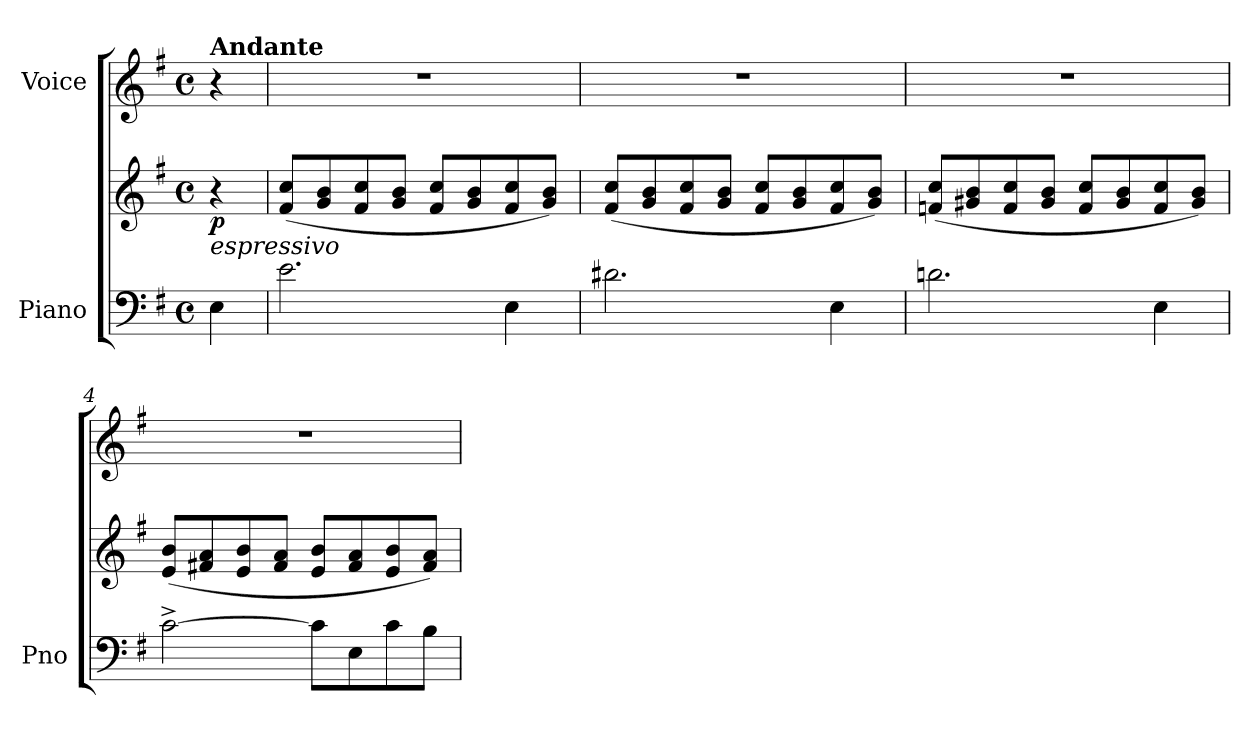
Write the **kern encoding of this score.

**kern	**kern	**dynam	**kern
*part2	*part2	*part2	*part1
*staff3	*staff2	*staff2/3	*staff1
*I"Piano	*	*	*I"Voice
*I'Pno	*	*	*
*clefF4	*clefG2	*	*clefG2
*k[f#]	*k[f#]	*	*k[f#]
*M4/4	*M4/4	*	*M4/4
*met(c)	*met(c)	*	*met(c)
=	=	=	=
!	!	!	!LO:TX:a:B:t=Andante
!LO:TX:i:t=espressivo	!	!	!
!	!	!LO:DY:b	!
4E\	4r	p	4r
=1	=1	=1	=1
2.e\	(8f#/ 8cc/L	.	1r
.	8g/ 8b/	.	.
.	8f#/ 8cc/	.	.
.	8g/ 8b/J	.	.
.	8f#/ 8cc/L	.	.
.	8g/ 8b/	.	.
4E\	8f#/ 8cc/	.	.
.	8g/ 8b/J)	.	.
=2	=2	=2	=2
2.d#X\	(8f#/ 8cc/L	.	1r
.	8g/ 8b/	.	.
.	8f#/ 8cc/	.	.
.	8g/ 8b/J	.	.
.	8f#/ 8cc/L	.	.
.	8g/ 8b/	.	.
4E\	8f#/ 8cc/	.	.
.	8g/ 8b/J)	.	.
=3	=3	=3	=3
2.dn\	(8fn/ 8cc/L	.	1r
.	8g#X/ 8b/	.	.
.	8f/ 8cc/	.	.
.	8g#/ 8b/J	.	.
.	8f/ 8cc/L	.	.
.	8g#/ 8b/	.	.
4E\	8f/ 8cc/	.	.
.	8g#/ 8b/J)	.	.
=4	=4	=4	=4
[2c^\	(8e/ 8b/L	.	1r
.	8f#X/ 8a/	.	.
.	8e/ 8b/	.	.
.	8f#/ 8a/J	.	.
8c\L]	8e/ 8b/L	.	.
8E\	8f#/ 8a/	.	.
8c\	8e/ 8b/	.	.
8B\J	8f#/ 8a/J)	.	.
=	=	=	=
*-	*-	*-	*-
